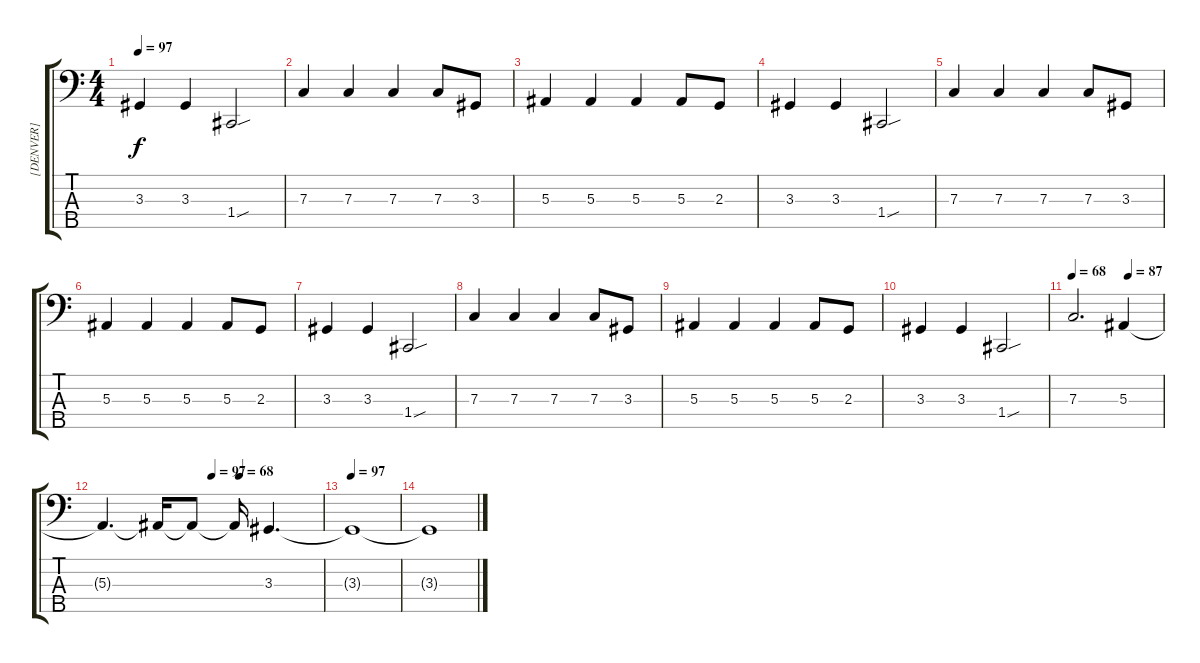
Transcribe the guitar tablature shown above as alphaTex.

\track ("[DENVER]" "[DENVER]") {instrument electricbassfinger}
\staff {score tabs}
\tuning (Eb2 Bb1 F1 C1 G0) {hide}
\ts (4 4)
\tempo 97
\clef f4
\ks c
3.3.4{dy f} 3.3.4 1.4{sou}.2 |
7.3.4 7.3.4 7.3.4 7.3.8 3.3.8 |
5.3.4 5.3.4 5.3.4 5.3.8 2.3.8 |
3.3.4 3.3.4 1.4{sou}.2 |
7.3.4 7.3.4 7.3.4 7.3.8 3.3.8 |
5.3.4 5.3.4 5.3.4 5.3.8 2.3.8 |
3.3.4 3.3.4 1.4{sou}.2 |
7.3.4 7.3.4 7.3.4 7.3.8 3.3.8 |
5.3.4 5.3.4 5.3.4 5.3.8 2.3.8 |
3.3.4 3.3.4 1.4{sou}.2 |
\tempo 68
\tempo (87 0.625)
7.3.2{d} 5.3.4 |
\tempo (97 0.5)
\tempo (68 0.625)
5.3{t}.4{d} 5.3{t}.16 5.3{t}.8 5.3{t}.16 3.3.4{d} |
\tempo 97
3.3{t}.1 |
3.3{t}.1
